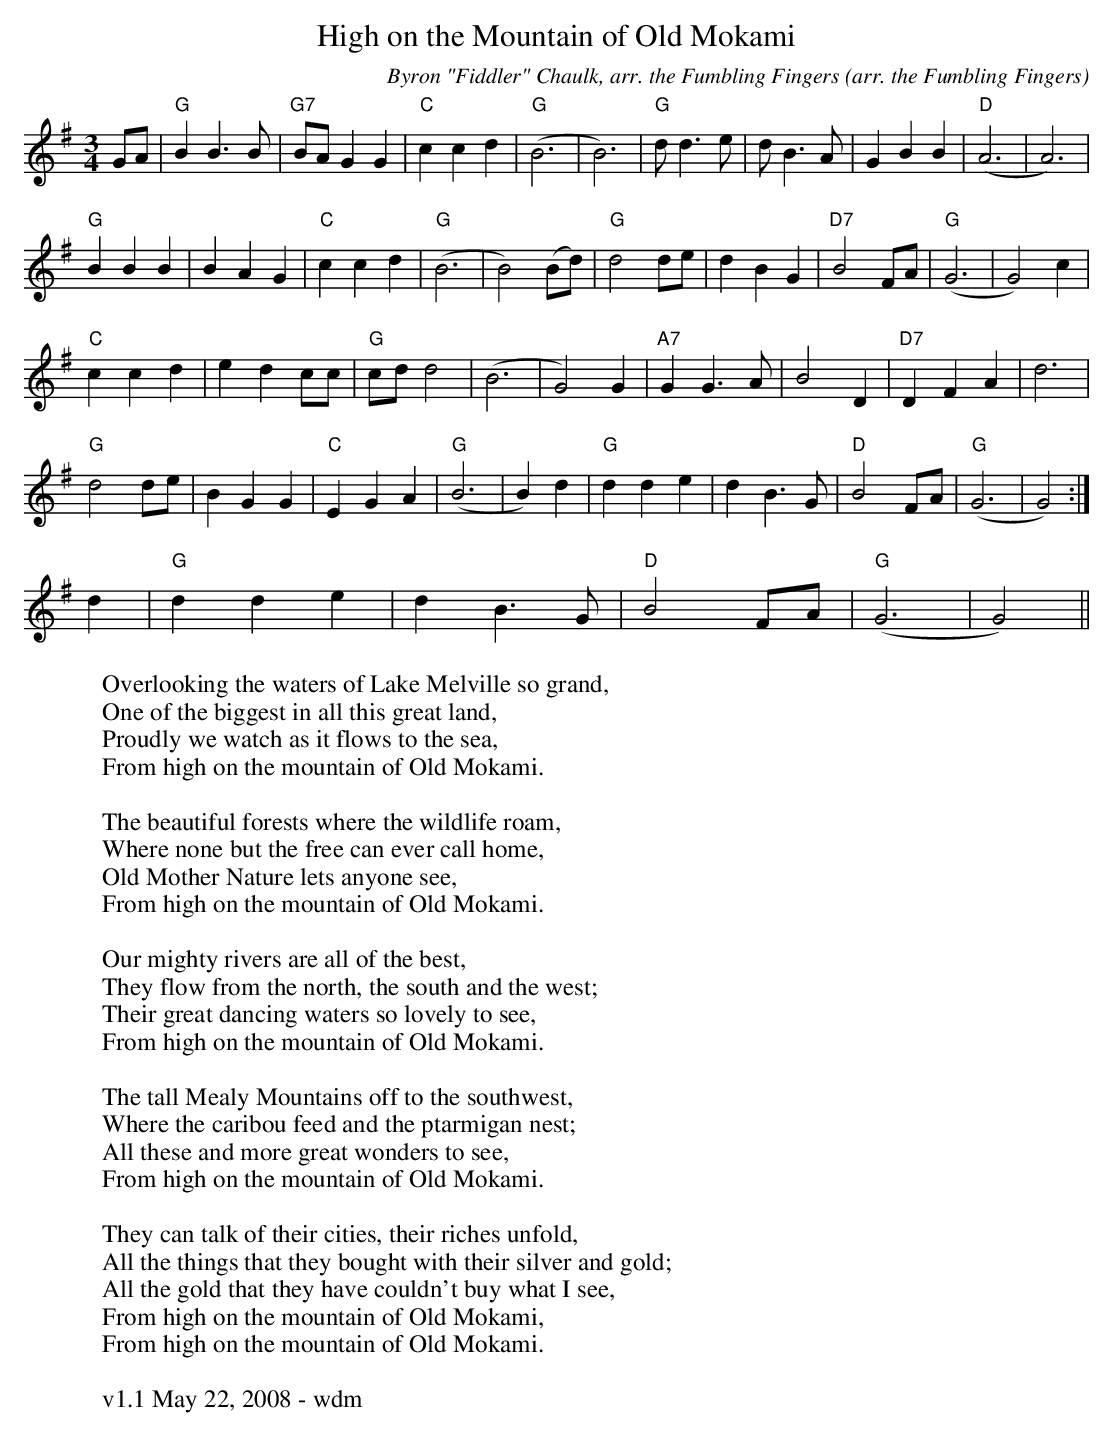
X:1
T: High on the Mountain of Old Mokami
C: Byron "Fiddler" Chaulk, arr. the Fumbling Fingers
O: arr. the Fumbling Fingers
M: 3/4
L: 1/4
K: Gmaj
G/A/|\
"G"BB>B   |"G7"B/A/ GG|"C"ccd    |("G"B3|B3)       |"G"d/d>e  |d/B>A|GBB        |("D"A3|A3)  |
"G"BBB    |BAG        |"C"ccd    |("G"B3|B2) (B/d/)|"G"d2 d/e/|dBG  |"D7"B2 F/A/|("G"G3|G2) c|
"C"ccd    |ed c/c/    |"G"c/d/ d2|(B3   |G2) G     |"A7"GG>A  |B2D  |"D7"DFA    |d3    |
"G"d2 d/e/|BGG        |"C"EGA    |("G"B3|B)d       |"G"dde    |dB>G |"D"B2F/A/  |("G"G3|G2) :|
d|\
"G"dde    |dB>G       |"D"B2F/A/ |("G"G3|G2)||
W:Overlooking the waters of Lake Melville so grand,
W:One of the biggest in all this great land,
W:Proudly we watch as it flows to the sea,
W:From high on the mountain of Old Mokami.
W:
W:The beautiful forests where the wildlife roam,
W:Where none but the free can ever call home,
W:Old Mother Nature lets anyone see,
W:From high on the mountain of Old Mokami.
W:
W:Our mighty rivers are all of the best,
W:They flow from the north, the south and the west;
W:Their great dancing waters so lovely to see,
W:From high on the mountain of Old Mokami.
W:
W:The tall Mealy Mountains off to the southwest,
W:Where the caribou feed and the ptarmigan nest;
W:All these and more great wonders to see,
W:From high on the mountain of Old Mokami.
W:
W:They can talk of their cities, their riches unfold,
W:All the things that they bought with their silver and gold;
W:All the gold that they have couldn't buy what I see,
W:From high on the mountain of Old Mokami,
W:From high on the mountain of Old Mokami.
W:
W:v1.1 May 22, 2008 - wdm
